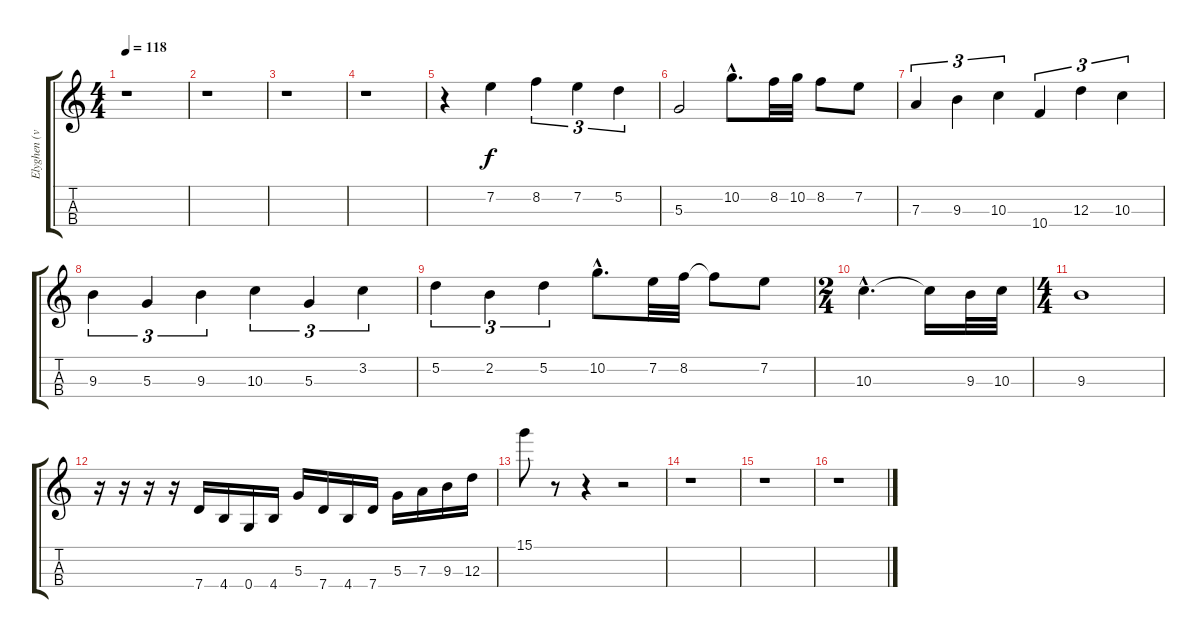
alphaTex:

\track ("Elyghen (violin)" "Elyghen (v") {instrument violin}
\staff {score tabs}
\tuning (E5 A4 D4 G3) {hide}
\ts (4 4)
\tempo 118
\clef g2
\ks c
r.1{dy f} |
r.1 |
r.1 |
r.1 |
r.4{volume 11} 7.2.4 8.2.4{tu (3 2)} 7.2.4{tu (3 2)} 5.2.4{tu (3 2)} |
5.3.2 10.2{hac}.8{d} 8.2.32 10.2.32 8.2.8 7.2.8 |
7.3.4{tu (3 2)} 9.3.4{tu (3 2)} 10.3.4{tu (3 2)} 10.4.4{tu (3 2)} 12.3.4{tu (3 2)} 10.3.4{tu (3 2)} |
9.3.4{tu (3 2)} 5.3.4{tu (3 2)} 9.3.4{tu (3 2)} 10.3.4{tu (3 2)} 5.3.4{tu (3 2)} 3.2.4{tu (3 2)} |
5.2.4{tu (3 2)} 2.2.4{tu (3 2)} 5.2.4{tu (3 2)} 10.2{hac}.8{d} 7.2.32 8.2.32 8.2{t}.8 7.2.8 |
\ts (2 4)
10.3{hac}.4{d} 10.3{t}.16 9.3.32 10.3.32 |
\ts (4 4)
9.3.1 |
r.16 r.16 r.16 r.16 7.4.16 4.4.16 0.4.16 4.4.16 5.3.16 7.4.16 4.4.16 7.4.16 5.3.16 7.3.16 9.3.16 12.3.16 |
15.1.8 r.8 r.4 r.2 |
r.1 |
r.1 |
r.1
